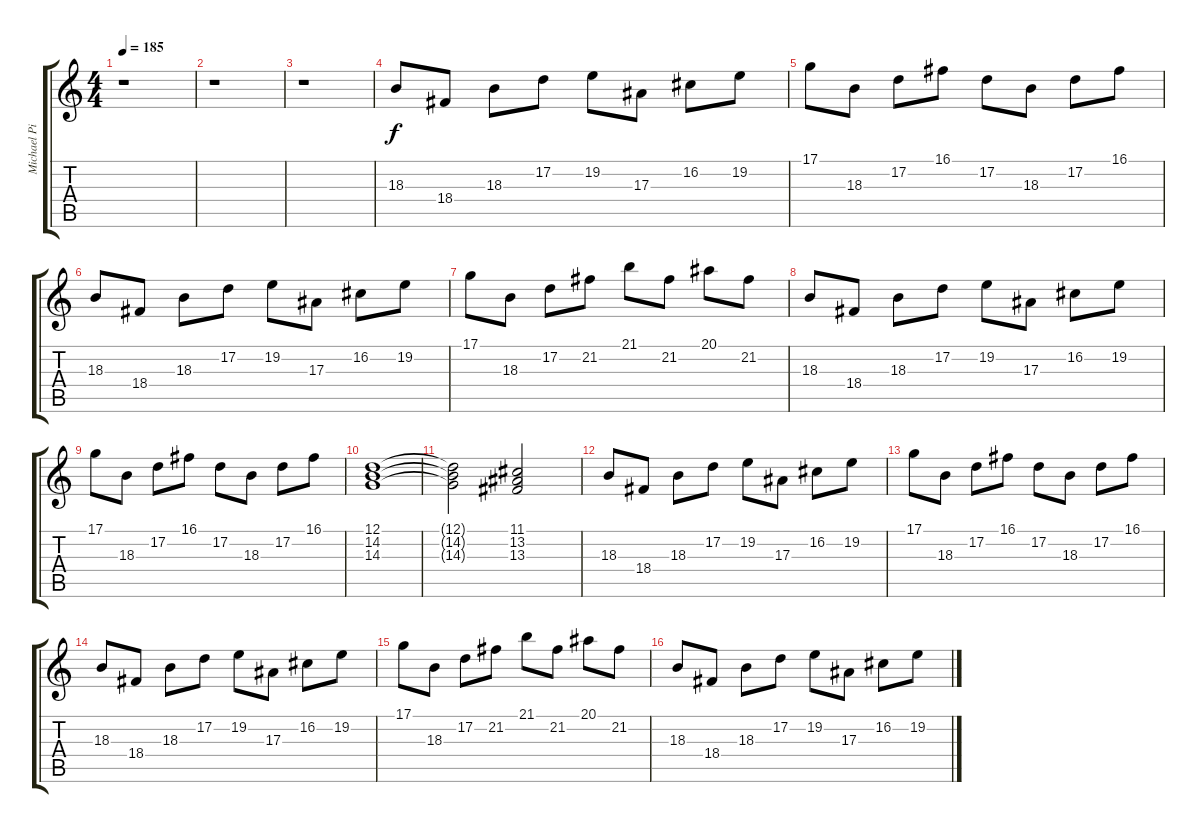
\track ("Michael Pinnella " "Michael Pi") {instrument brightacousticpiano}
\staff {score tabs}
\tuning (D4 A3 F3 C3 G2 D2) {hide}
\ts (4 4)
\tempo 185
\clef g2
\ks c
r.1{dy f} |
r.1 |
r.1 |
18.3.8 18.4.8 18.3.8 17.2.8 19.2.8 17.3.8 16.2.8 19.2.8 |
17.1.8 18.3.8 17.2.8 16.1.8 17.2.8 18.3.8 17.2.8 16.1.8 |
18.3.8 18.4.8 18.3.8 17.2.8 19.2.8 17.3.8 16.2.8 19.2.8 |
17.1.8 18.3.8 17.2.8 21.2.8 21.1.8 21.2.8 20.1.8 21.2.8 |
18.3.8 18.4.8 18.3.8 17.2.8 19.2.8 17.3.8 16.2.8 19.2.8 |
17.1.8 18.3.8 17.2.8 16.1.8 17.2.8 18.3.8 17.2.8 16.1.8 |
(12.1 14.2 14.3).1 |
(12.1{t} 14.2{t} 14.3{t}).2 (11.1 13.2 13.3).2 |
18.3.8 18.4.8 18.3.8 17.2.8 19.2.8 17.3.8 16.2.8 19.2.8 |
17.1.8 18.3.8 17.2.8 16.1.8 17.2.8 18.3.8 17.2.8 16.1.8 |
18.3.8 18.4.8 18.3.8 17.2.8 19.2.8 17.3.8 16.2.8 19.2.8 |
17.1.8 18.3.8 17.2.8 21.2.8 21.1.8 21.2.8 20.1.8 21.2.8 |
18.3.8 18.4.8 18.3.8 17.2.8 19.2.8 17.3.8 16.2.8 19.2.8
